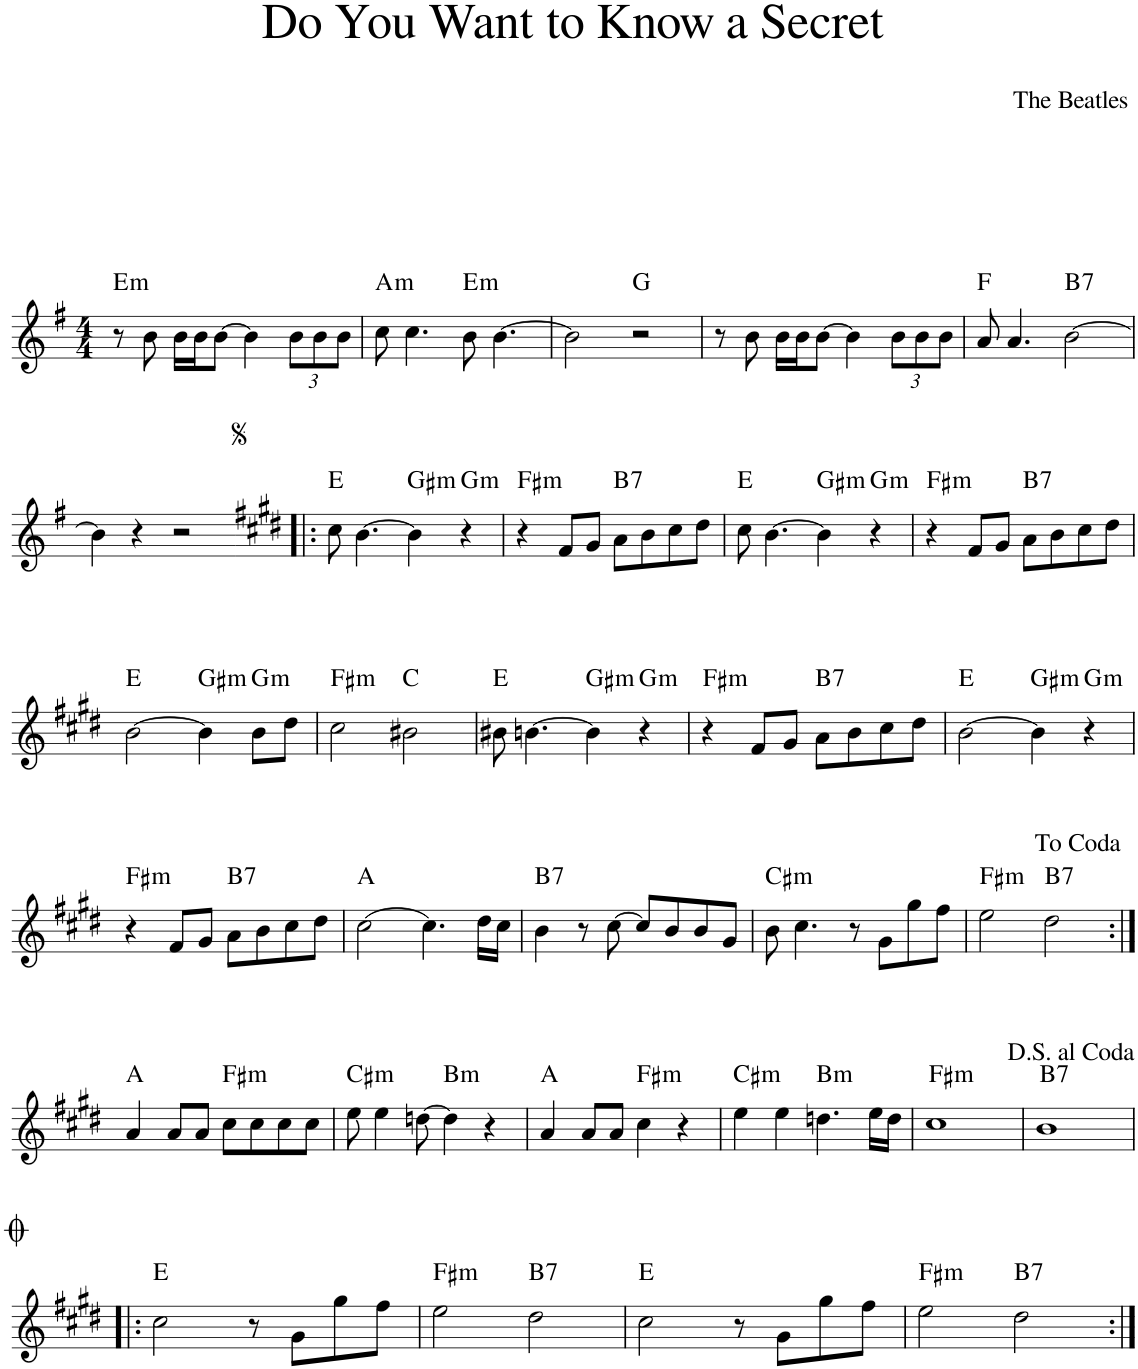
**kern	**harte
*part1	*part1
*staff1	*
*I"Piano	*
*I'Pno.	*
*clefG2	*
*k[f#]	*
*M4/4	*
=1	=1
!	!LO:H:kt=m
8r	E:min
8b\	.
16b\LL	.
16b\J	.
[8b\J	.
4b\]	.
*Xbrackettup	*
12b\L	.
12b\	.
12b\J	.
=2	=2
!	!LO:H:kt=m
8cc\	A:min
4.cc\	.
!	!LO:H:kt=m
8b\	E:min
[4.b\	.
=3	=3
2b\]	.
2r	G:maj
=4	=4
8r	.
8b\	.
16b\LL	.
16b\J	.
[8b\J	.
4b\]	.
12b\L	.
12b\	.
12b\J	.
=5	=5
8a/	F:maj
4.a/	.
!	!LO:H:kt=7
[2b\	B:7
!!LO:LB:g=z
=6	=6
4b\]	.
4r	.
2r	.
=7!|:	=7!|:
*k[f#c#g#d#]	*
8cc#\	E:maj
[4.b\	.
!	!LO:H:kt=m
4b\]	G#:min
!	!LO:H:kt=m
4r	G:min
=8	=8
!	!LO:H:kt=m
4r	F#:min
8f#/L	.
8g#/J	.
!	!LO:H:kt=7
8a\L	B:7
8b\	.
8cc#\	.
8dd#\J	.
=9	=9
8cc#\	E:maj
[4.b\	.
!	!LO:H:kt=m
4b\]	G#:min
!	!LO:H:kt=m
4r	G:min
=10	=10
!	!LO:H:kt=m
4r	F#:min
8f#/L	.
8g#/J	.
!	!LO:H:kt=7
8a\L	B:7
8b\	.
8cc#\	.
8dd#\J	.
!!LO:LB:g=z
=11	=11
[2b\	E:maj
!	!LO:H:kt=m
4b\]	G#:min
!	!LO:H:kt=m
8b\L	G:min
8dd#\J	.
=12	=12
!	!LO:H:kt=m
2cc#\	F#:min
2b#X\	C:maj
=13	=13
8b#X\	E:maj
[4.bn\	.
!	!LO:H:kt=m
4b\]	G#:min
!	!LO:H:kt=m
4r	G:min
=14	=14
!	!LO:H:kt=m
4r	F#:min
8f#/L	.
8g#/J	.
!	!LO:H:kt=7
8a\L	B:7
8b\	.
8cc#\	.
8dd#\J	.
=15	=15
[2b\	E:maj
!	!LO:H:kt=m
4b\]	G#:min
!	!LO:H:kt=m
4r	G:min
!!LO:LB:g=z
=16	=16
!	!LO:H:kt=m
4r	F#:min
8f#/L	.
8g#/J	.
!	!LO:H:kt=7
8a\L	B:7
8b\	.
8cc#\	.
8dd#\J	.
=17	=17
[2cc#\	A:maj
4.cc#\]	.
16dd#\LL	.
16cc#\JJ	.
=18	=18
!	!LO:H:kt=7
4b\	B:7
8r	.
[8cc#\	.
8cc#/L]	.
8b/	.
8b/	.
8g#/J	.
=19	=19
!	!LO:H:kt=m
8b\	C#:min
4.cc#\	.
8r	.
8g#\L	.
8gg#\	.
8ff#\J	.
=20	=20
!	!LO:H:kt=m
2ee\	F#:min
!	!LO:H:kt=7
2dd#\	B:7
!!LO:LB:g=z
=21:|!	=21:|!
4a/	A:maj
8a/L	.
8a/J	.
!	!LO:H:kt=m
8cc#\L	F#:min
8cc#\	.
8cc#\	.
8cc#\J	.
=22	=22
!	!LO:H:kt=m
8ee\	C#:min
4ee\	.
[8ddn\	.
!	!LO:H:kt=m
4dd\]	B:min
4r	.
=23	=23
4a/	A:maj
8a/L	.
8a/J	.
!	!LO:H:kt=m
4cc#\	F#:min
4r	.
=24	=24
!	!LO:H:kt=m
4ee\	C#:min
4ee\	.
!	!LO:H:kt=m
4.ddn\	B:min
16ee\LL	.
16dd\JJ	.
=25	=25
!	!LO:H:kt=m
1cc#	F#:min
=26	=26
!	!LO:H:kt=7
1b	B:7
!!LO:LB:g=z
=27!|:	=27!|:
2cc#\	E:maj
8r	.
8g#\L	.
8gg#\	.
8ff#\J	.
=28	=28
!	!LO:H:kt=m
2ee\	F#:min
!	!LO:H:kt=7
2dd#\	B:7
=29	=29
2cc#\	E:maj
8r	.
8g#\L	.
8gg#\	.
8ff#\J	.
=30	=30
!	!LO:H:kt=m
2ee\	F#:min
!	!LO:H:kt=7
2dd#\	B:7
=:|!	=:|!
*-	*-
